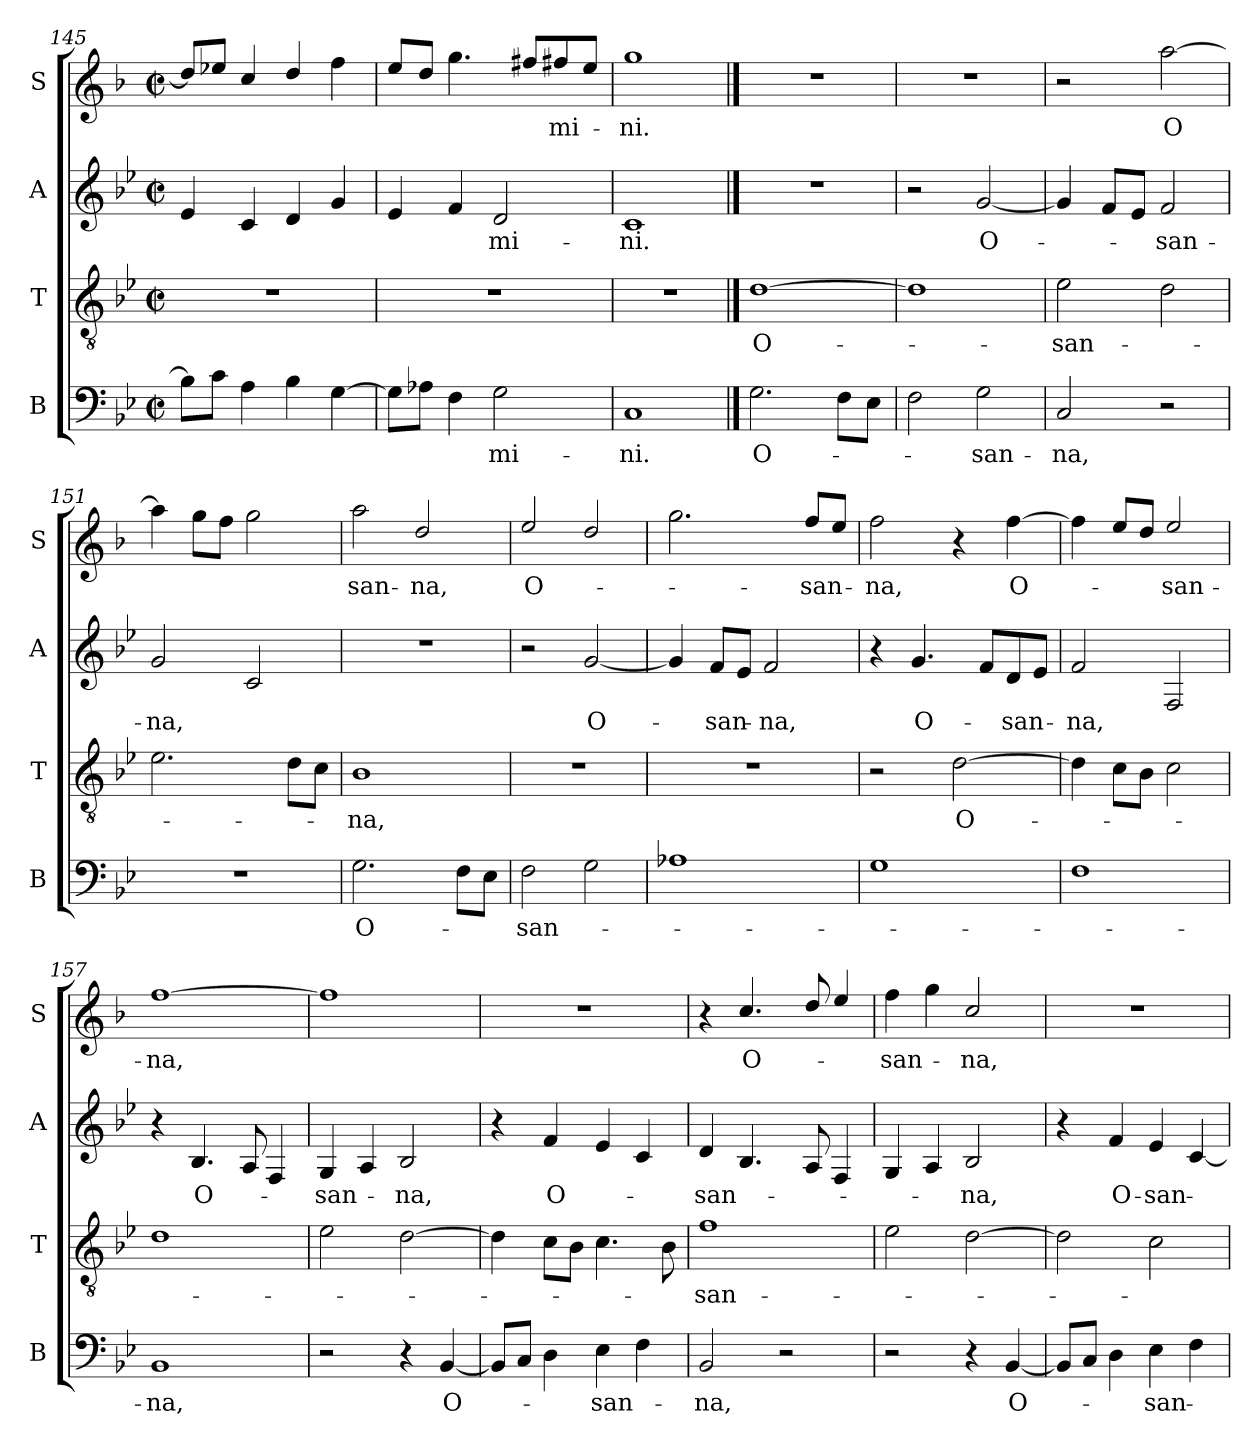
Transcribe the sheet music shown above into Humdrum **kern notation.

**kern	**text	**kern	**text	**kern	**text	**kern	**text
*part4	*part4	*part3	*part3	*part2	*part2	*part1	*part1
*staff4	*staff4	*staff3	*staff3	*staff2	*staff2	*staff1	*staff1
*I"B	*	*I"T	*	*I"A	*	*I"S	*
*I'B	*	*I'T	*	*I'A	*	*I'S	*
*clefF4	*	*clefGv2	*	*clefG2	*	*clefG2	*
*	*	*	*	*	*	*ITrd4c7	*
*k[b-e-]	*	*k[b-e-]	*	*k[b-e-]	*	*k[b-e-]	*
*M2/2	*	*M2/2	*	*M2/2	*	*M2/2	*
*met(c|)	*	*met(c|)	*	*met(c|)	*	*met(c|)	*
=145	=145	=145	=145	=145	=145	=145	=145
8B-\L]	.	1r	.	4e-/	.	8g/L]	.
8c\J	.	.	.	.	.	8a-X/J	.
4A\	.	.	.	4c/	.	4f/	.
4B-\	.	.	.	4d/	.	4g/	.
[4G\	.	.	.	4g/	.	4b-\	.
=146	=146	=146	=146	=146	=146	=146	=146
8G\L]	.	1r	.	4e-/	.	8a/L	.
8A-X\J	.	.	.	.	.	8g/J	.
4F\	.	.	.	4f/	.	4.cc\	.
!	!LO:LY:b	!	!	!	!LO:LY:b	!	!
2G\	-mi-	.	.	2d/	-mi-	.	.
.	.	.	.	.	.	8bn/L	.
!	!	!	!	!	!	!	!LO:LY:b
.	.	.	.	.	.	8bn/	-mi-
.	.	.	.	.	.	8a/J	.
=147	=147	=147	=147	=147	=147	=147	=147
!	!LO:LY:b	!	!	!	!LO:LY:b	!	!LO:LY:b
1C	-ni.	1r	.	1c	-ni.	1cc	-ni.
==148	==148	==148	==148	==148	==148	==148	==148
*	*	*	*	*	*	*MM140	*
!	!LO:LY:b	!	!LO:LY:b	!	!	!	!
2.G\	O-	[1d	O-	1r	.	1r	.
8F\L	.	.	.	.	.	.	.
8E-\J	.	.	.	.	.	.	.
=149	=149	=149	=149	=149	=149	=149	=149
2F\	.	1d]	.	2r	.	1r	.
!	!LO:LY:b	!	!	!	!LO:LY:b	!	!
2G\	-san-	.	.	[2g/	O-	.	.
!!LO:LB:g=z
=150	=150	=150	=150	=150	=150	=150	=150
!	!LO:LY:b	!	!LO:LY:b	!	!	!	!
2C/	-na,	2e-\	-san-	4g/]	.	2r	.
.	.	.	.	8f/L	.	.	.
.	.	.	.	8e-/J	.	.	.
!	!	!	!	!	!LO:LY:b	!	!LO:LY:b
2r	.	2d\	.	2f/	-san-	[2dd\	O
=151	=151	=151	=151	=151	=151	=151	=151
!	!	!	!	!	!LO:LY:b	!	!
1r	.	2.e-\	.	2g/	-na,	4dd\]	.
.	.	.	.	.	.	8cc\L	.
.	.	.	.	.	.	8b-\J	.
.	.	.	.	2c/	.	2cc\	.
.	.	8d\L	.	.	.	.	.
.	.	8c\J	.	.	.	.	.
=152	=152	=152	=152	=152	=152	=152	=152
!	!LO:LY:b	!	!LO:LY:b	!	!	!	!LO:LY:b
2.G\	O-	1B-	-na,	1r	.	2dd\	san-
!	!	!	!	!	!	!	!LO:LY:b
.	.	.	.	.	.	2g/	-na,
8F\L	.	.	.	.	.	.	.
8E-\J	.	.	.	.	.	.	.
=153	=153	=153	=153	=153	=153	=153	=153
!	!LO:LY:b	!	!	!	!	!	!LO:LY:b
2F\	-san-	1r	.	2r	.	2a/	O-
!	!	!	!	!	!LO:LY:b	!	!
2G\	.	.	.	[2g/	O-	2g/	.
=154	=154	=154	=154	=154	=154	=154	=154
1A-X	.	1r	.	4g/]	.	2.cc\	.
!	!	!	!	!	!LO:LY:b	!	!
.	.	.	.	8f/L	-san-	.	.
.	.	.	.	8e-/J	.	.	.
!	!	!	!	!	!LO:LY:b	!	!
.	.	.	.	2f/	-na,	.	.
!	!	!	!	!	!	!	!LO:LY:b
.	.	.	.	.	.	8b-/L	-san-
.	.	.	.	.	.	8a/J	.
=155	=155	=155	=155	=155	=155	=155	=155
!	!	!	!	!	!	!	!LO:LY:b
1G	.	2r	.	4r	.	2b-\	-na,
!	!	!	!	!	!LO:LY:b	!	!
.	.	.	.	4.g/	O-	.	.
!	!	!	!LO:LY:b	!	!	!	!
.	.	[2d\	O-	.	.	4r	.
.	.	.	.	8f/L	.	.	.
!	!	!	!	!	!LO:LY:b	!	!LO:LY:b
.	.	.	.	8d/	-san-	[4b-\	O-
.	.	.	.	8e-/J	.	.	.
=156	=156	=156	=156	=156	=156	=156	=156
!	!	!	!	!	!LO:LY:b	!	!
1F	.	4d\]	.	2f/	-na,	4b-\]	.
.	.	8c\L	.	.	.	8a/L	.
.	.	8B-\J	.	.	.	8g/J	.
!	!	!	!	!	!	!	!LO:LY:b
.	.	2c\	.	2F/	.	2a/	-san-
!!LO:LB:g=z
=157	=157	=157	=157	=157	=157	=157	=157
!	!LO:LY:b	!	!	!	!	!	!LO:LY:b
1BB-	-na,	1d	.	4r	.	[1b-	-na,
!	!	!	!	!	!LO:LY:b	!	!
.	.	.	.	4.B-/	O-	.	.
.	.	.	.	8A/	.	.	.
.	.	.	.	4F/	.	.	.
=158	=158	=158	=158	=158	=158	=158	=158
!	!	!	!	!	!LO:LY:b	!	!
2r	.	2e-\	.	4G/	-san-	1b-]	.
.	.	.	.	4A/	.	.	.
!	!	!	!	!	!LO:LY:b	!	!
4r	.	[2d\	.	2B-/	-na,	.	.
!	!LO:LY:b	!	!	!	!	!	!
[4BB-/	O-	.	.	.	.	.	.
=159	=159	=159	=159	=159	=159	=159	=159
8BB-/L]	.	4d\]	.	4r	.	1r	.
8C/J	.	.	.	.	.	.	.
!	!	!	!	!	!LO:LY:b	!	!
4D\	.	8c\L	.	4f/	O-	.	.
.	.	8B-\J	.	.	.	.	.
!	!LO:LY:b	!	!	!	!	!	!
4E-\	-san-	4.c\	.	4e-/	.	.	.
4F\	.	.	.	4c/	.	.	.
.	.	8B-\	.	.	.	.	.
=160	=160	=160	=160	=160	=160	=160	=160
!	!LO:LY:b	!	!LO:LY:b	!	!LO:LY:b	!	!
2BB-/	-na,	1f	-san-	4d/	-san-	4r	.
!	!	!	!	!	!	!	!LO:LY:b
.	.	.	.	4.B-/	.	4.f/	O-
2r	.	.	.	.	.	.	.
.	.	.	.	8A/	.	8g/	.
.	.	.	.	4F/	.	4a/	.
=161	=161	=161	=161	=161	=161	=161	=161
!	!	!	!	!	!	!	!LO:LY:b
2r	.	2e-\	.	4G/	.	4b-\	-san-
.	.	.	.	4A/	.	4cc\	.
!	!	!	!	!	!LO:LY:b	!	!LO:LY:b
4r	.	[2d\	.	2B-/	-na,	2f/	-na,
!	!LO:LY:b	!	!	!	!	!	!
[4BB-/	O-	.	.	.	.	.	.
=162	=162	=162	=162	=162	=162	=162	=162
8BB-/L]	.	2d\]	.	4r	.	1r	.
8C/J	.	.	.	.	.	.	.
!	!	!	!	!	!LO:LY:b	!	!
4D\	.	.	.	4f/	O-	.	.
!	!LO:LY:b	!	!	!	!LO:LY:b	!	!
4E-\	-san-	2c\	.	4e-/	-san-	.	.
4F\	.	.	.	[4c/	.	.	.
=	=	=	=	=	=	=	=
*-	*-	*-	*-	*-	*-	*-	*-
